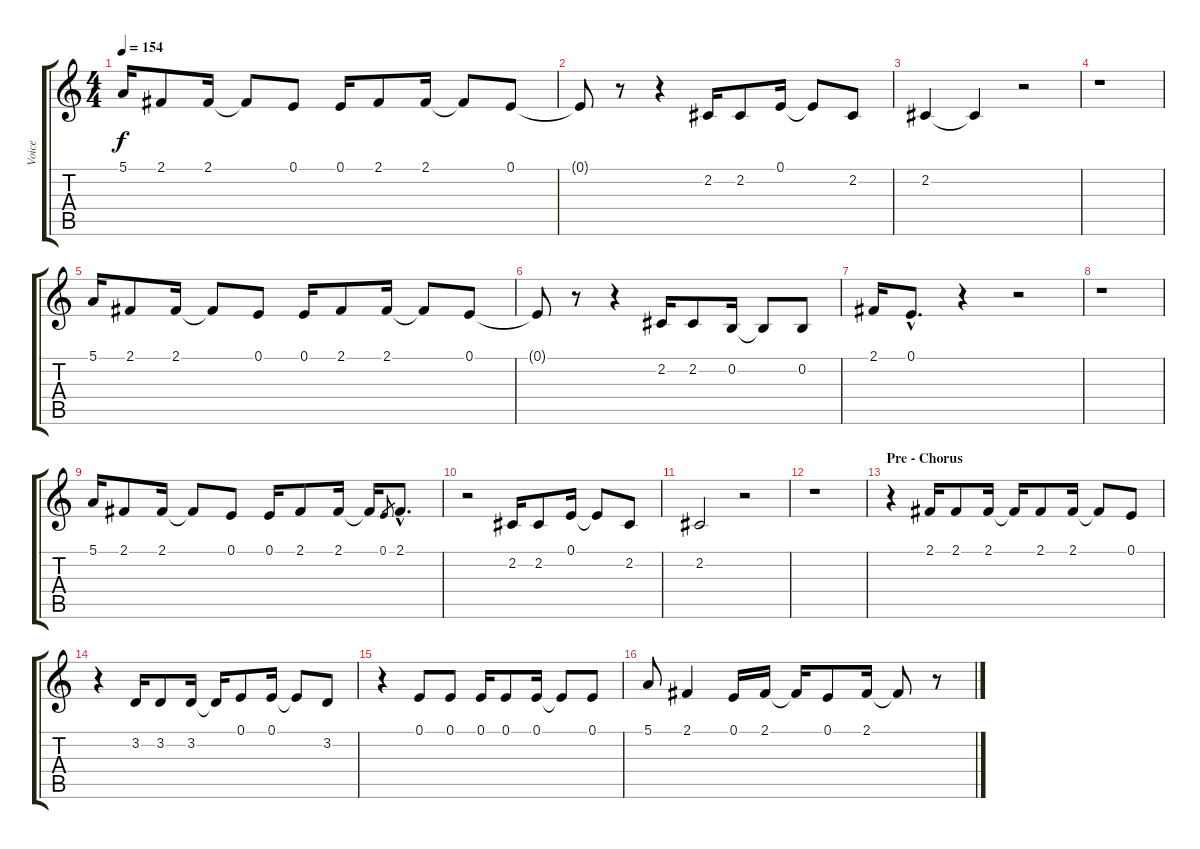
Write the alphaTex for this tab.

\track ("Voice" "Voice") {instrument viola}
\staff {score tabs}
\tuning (E4 B3 G3 D3 A2 E2) {hide}
\ts (4 4)
\tempo 154
\clef g2
\ks c
5.1.16{dy f} 2.1.8 2.1.16 2.1{t}.8 0.1.8 0.1.16 2.1.8 2.1.16 2.1{t}.8 0.1.8 |
0.1{t}.8 r.8 r.4 2.2.16 2.2.8 0.1.16 0.1{t}.8 2.2.8 |
2.2.4 2.2{t}.4 r.2 |
r.1 |
5.1.16 2.1.8 2.1.16 2.1{t}.8 0.1.8 0.1.16 2.1.8 2.1.16 2.1{t}.8 0.1.8 |
0.1{t}.8 r.8 r.4 2.2.16 2.2.8 0.2.16 0.2{t}.8 0.2.8 |
2.1.16 0.1{hac}.8{d} r.4 r.2 |
r.1 |
5.1.16 2.1.8 2.1.16 2.1{t}.8 0.1.8 0.1.16 2.1.8 2.1.16 2.1{t}.16 0.1.8{gr} 2.1{hac}.8{d} |
r.2 2.2.16 2.2.8 0.1.16 0.1{t}.8 2.2.8 |
2.2.2 r.2 |
r.1 |
\section ("" "Pre - Chorus")
r.4 2.1.16 2.1.8 2.1.16 2.1{t}.16 2.1.8 2.1.16 2.1{t}.8 0.1.8 |
r.4 3.2.16 3.2.8 3.2.16 3.2{t}.16 0.1.8 0.1.16 0.1{t}.8 3.2.8 |
r.4 0.1.8 0.1.8 0.1.16 0.1.8 0.1.16 0.1{t}.8 0.1.8 |
5.1.8 2.1.4 0.1.16 2.1.16 2.1{t}.16 0.1.8 2.1.16 2.1{t}.8 r.8
